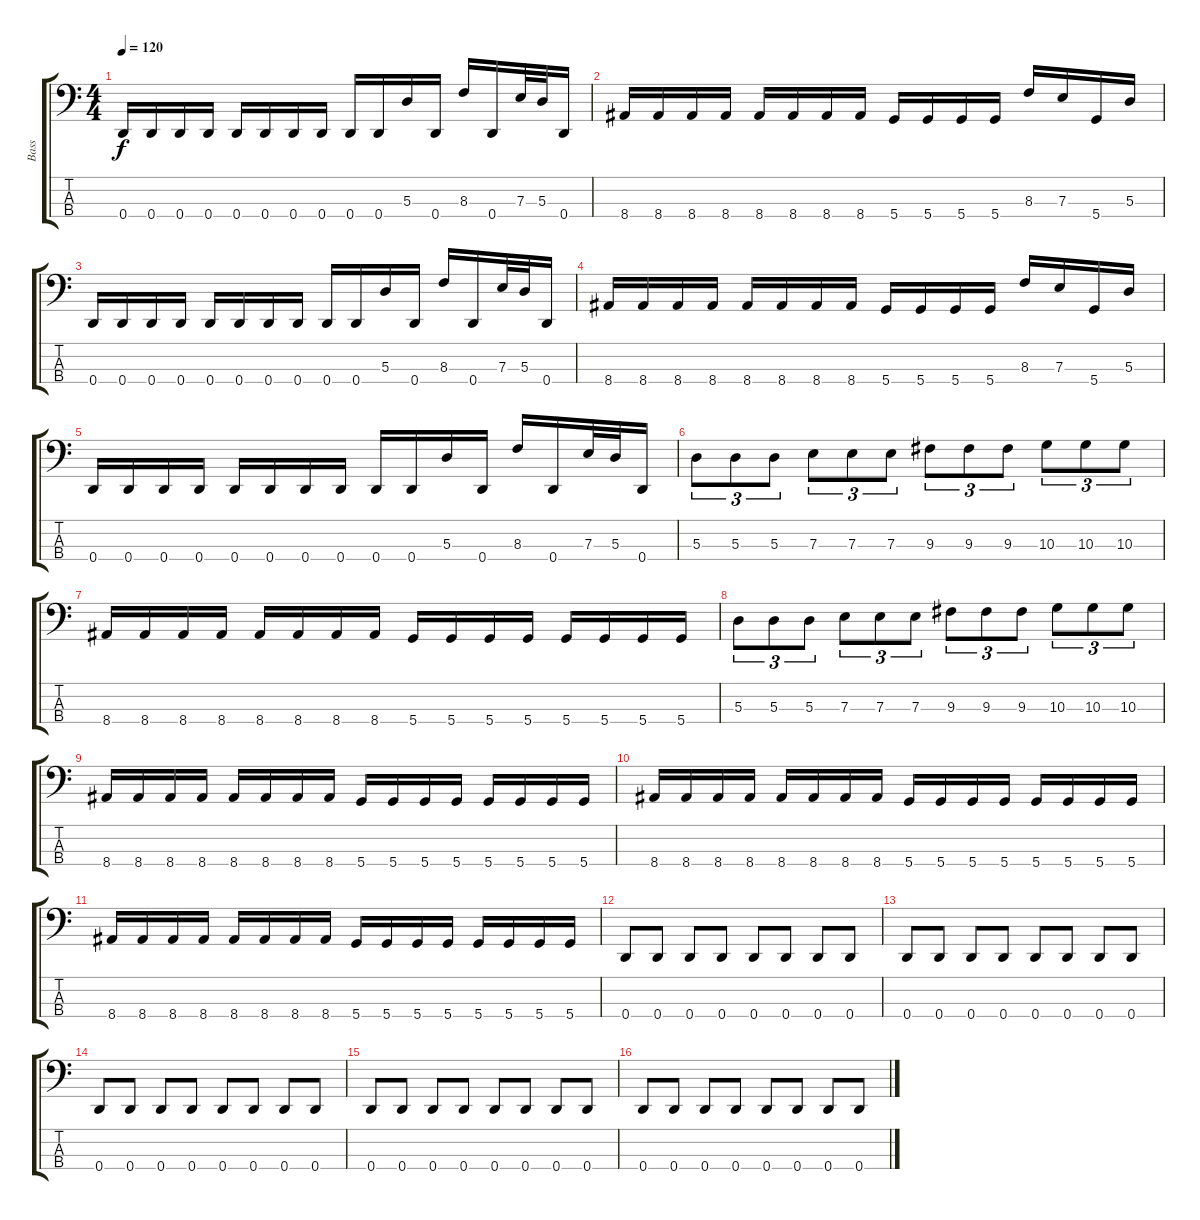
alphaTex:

\track ("Bass" "Bass") {instrument electricbassfinger}
\staff {score tabs}
\tuning (G2 D2 A1 D1) {hide}
\ts (4 4)
\tempo 120
\clef f4
\ks c
0.4.16{dy f} 0.4.16 0.4.16 0.4.16 0.4.16 0.4.16 0.4.16 0.4.16 0.4.16 0.4.16 5.3.16 0.4.16 8.3.16 0.4.16 7.3.32 5.3.32 0.4.16 |
8.4.16 8.4.16 8.4.16 8.4.16 8.4.16 8.4.16 8.4.16 8.4.16 5.4.16 5.4.16 5.4.16 5.4.16 8.3.16 7.3.16 5.4.16 5.3.16 |
0.4.16 0.4.16 0.4.16 0.4.16 0.4.16 0.4.16 0.4.16 0.4.16 0.4.16 0.4.16 5.3.16 0.4.16 8.3.16 0.4.16 7.3.32 5.3.32 0.4.16 |
8.4.16 8.4.16 8.4.16 8.4.16 8.4.16 8.4.16 8.4.16 8.4.16 5.4.16 5.4.16 5.4.16 5.4.16 8.3.16 7.3.16 5.4.16 5.3.16 |
0.4.16 0.4.16 0.4.16 0.4.16 0.4.16 0.4.16 0.4.16 0.4.16 0.4.16 0.4.16 5.3.16 0.4.16 8.3.16 0.4.16 7.3.32 5.3.32 0.4.16 |
5.3.8{tu (3 2)} 5.3.8{tu (3 2)} 5.3.8{tu (3 2)} 7.3.8{tu (3 2)} 7.3.8{tu (3 2)} 7.3.8{tu (3 2)} 9.3.8{tu (3 2)} 9.3.8{tu (3 2)} 9.3.8{tu (3 2)} 10.3.8{tu (3 2)} 10.3.8{tu (3 2)} 10.3.8{tu (3 2)} |
8.4.16 8.4.16 8.4.16 8.4.16 8.4.16 8.4.16 8.4.16 8.4.16 5.4.16 5.4.16 5.4.16 5.4.16 5.4.16 5.4.16 5.4.16 5.4.16 |
5.3.8{tu (3 2)} 5.3.8{tu (3 2)} 5.3.8{tu (3 2)} 7.3.8{tu (3 2)} 7.3.8{tu (3 2)} 7.3.8{tu (3 2)} 9.3.8{tu (3 2)} 9.3.8{tu (3 2)} 9.3.8{tu (3 2)} 10.3.8{tu (3 2)} 10.3.8{tu (3 2)} 10.3.8{tu (3 2)} |
8.4.16 8.4.16 8.4.16 8.4.16 8.4.16 8.4.16 8.4.16 8.4.16 5.4.16 5.4.16 5.4.16 5.4.16 5.4.16 5.4.16 5.4.16 5.4.16 |
8.4.16 8.4.16 8.4.16 8.4.16 8.4.16 8.4.16 8.4.16 8.4.16 5.4.16 5.4.16 5.4.16 5.4.16 5.4.16 5.4.16 5.4.16 5.4.16 |
8.4.16 8.4.16 8.4.16 8.4.16 8.4.16 8.4.16 8.4.16 8.4.16 5.4.16 5.4.16 5.4.16 5.4.16 5.4.16 5.4.16 5.4.16 5.4.16 |
0.4.8 0.4.8 0.4.8 0.4.8 0.4.8 0.4.8 0.4.8 0.4.8 |
0.4.8 0.4.8 0.4.8 0.4.8 0.4.8 0.4.8 0.4.8 0.4.8 |
0.4.8 0.4.8 0.4.8 0.4.8 0.4.8 0.4.8 0.4.8 0.4.8 |
0.4.8 0.4.8 0.4.8 0.4.8 0.4.8 0.4.8 0.4.8 0.4.8 |
0.4.8 0.4.8 0.4.8 0.4.8 0.4.8 0.4.8 0.4.8 0.4.8
